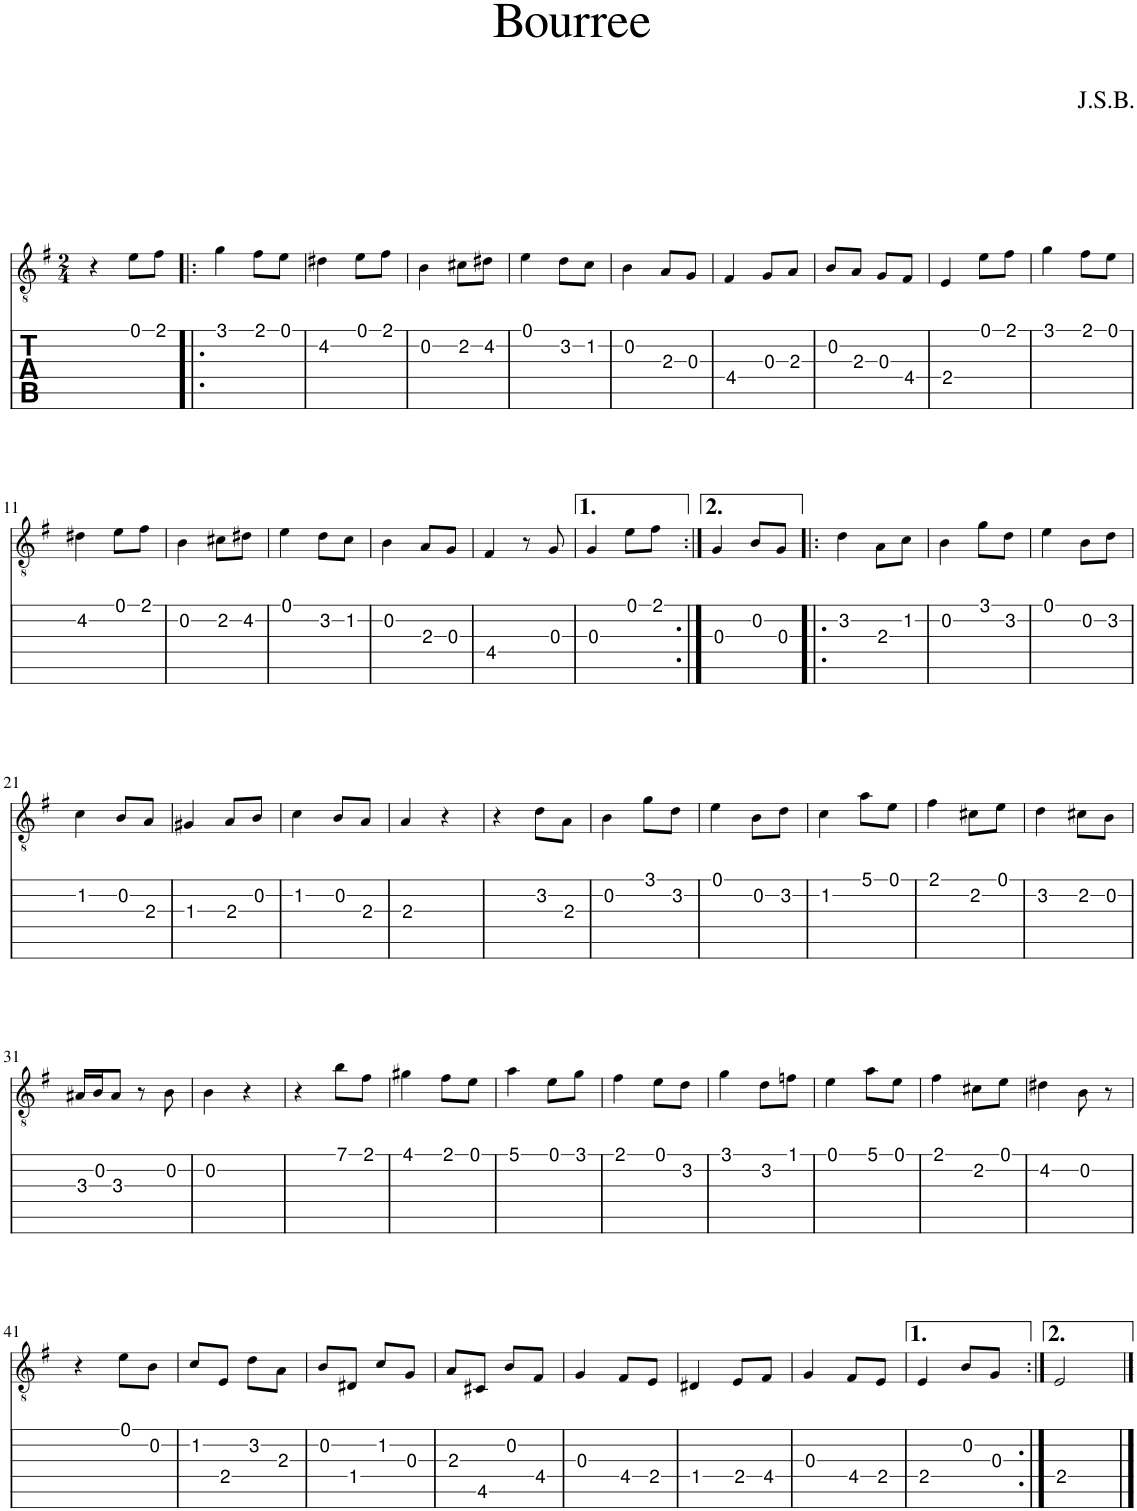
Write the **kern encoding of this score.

**kern	**kern
*part1	*part1
*staff2	*staff1
*I"Guitar	*
*I'Guit.	*
*stria6	*stria5
*	*clefGv2
*k[f#]	*k[f#]
*M2/4	*M2/4
=1	=1
4r	4r
8eL	8e\L
8f#J	8f#\J
=2!|:	=2!|:
4g	4g\
8f#L	8f#\L
8eJ	8e\J
=3	=3
4d#X	4d#X\
8eL	8e\L
8f#J	8f#\J
=4	=4
4B	4B\
8c#XL	8c#X\L
8d#XJ	8d#X\J
=5	=5
4e	4e\
8dnL	8d\L
8cnJ	8c\J
=6	=6
4B	4B\
8AL	8A/L
8GJ	8G/J
=7	=7
4F#	4F#/
8GL	8G/L
8AJ	8A/J
=8	=8
8BL	8B/L
8AJ	8A/J
8GL	8G/L
8F#J	8F#/J
=9	=9
4E	4E/
8eL	8e\L
8f#J	8f#\J
=10	=10
4g	4g\
8f#L	8f#\L
8eJ	8e\J
!!LO:LB:g=z
=11	=11
4d#X	4d#X\
8eL	8e\L
8f#J	8f#\J
=12	=12
4B	4B\
8c#XL	8c#X\L
8d#XJ	8d#X\J
=13	=13
4e	4e\
8dnL	8d\L
8cnJ	8c\J
=14	=14
4B	4B\
8AL	8A/L
8GJ	8G/J
=15	=15
4F#	4F#/
8r	8r
8G	8G/
=16	=16
4G	4G/
8eL	8e\L
8f#J	8f#\J
=17:|!	=17:|!
4G	4G/
8BL	8B/L
8GJ	8G/J
=18!|:	=18!|:
4d	4d\
8AL	8A\L
8cJ	8c\J
=19	=19
4B	4B\
8gL	8g\L
8dJ	8d\J
=20	=20
4e	4e\
8BL	8B\L
8dJ	8d\J
!!LO:LB:g=z
=21	=21
4c	4c\
8BL	8B/L
8AJ	8A/J
=22	=22
4G#	4G#X/
8AL	8A/L
8BJ	8B/J
=23	=23
4c	4c\
8BL	8B/L
8AJ	8A/J
=24	=24
4A	4A/
4r	4r
=25	=25
4r	4r
8dL	8d\L
8AJ	8A\J
=26	=26
4B	4B\
8gL	8g\L
8dJ	8d\J
=27	=27
4e	4e\
8BL	8B\L
8dJ	8d\J
=28	=28
4c	4c\
8aL	8a\L
8eJ	8e\J
=29	=29
4f#	4f#\
8c#L	8c#X\L
8eJ	8e\J
=30	=30
4d	4d\
8c#L	8c#X\L
8BJ	8B\J
!!LO:LB:g=z
=31	=31
16A#LL	16A#X/LL
16BJ	16B/J
8A#J	8A#/J
8r	8r
8B	8B\
=32	=32
4B	4B\
4r	4r
=33	=33
4r	4r
8bL	8b\L
8f#J	8f#\J
=34	=34
4g#	4g#X\
8f#L	8f#\L
8eJ	8e\J
=35	=35
4a	4a\
8eL	8e\L
8gJ	8g\J
=36	=36
4f#	4f#\
8eL	8e\L
8dJ	8d\J
=37	=37
4g	4g\
8dL	8d\L
8fJ	8fn\J
=38	=38
4e	4e\
8aL	8a\L
8eJ	8e\J
=39	=39
4f#	4f#\
8c#L	8c#X\L
8eJ	8e\J
=40	=40
4d#	4d#X\
8B	8B\
8r	8r
!!LO:LB:g=z
=41	=41
4r	4r
8eL	8e\L
8BJ	8B\J
=42	=42
8cL	8c/L
8EJ	8E/J
8dL	8d\L
8AJ	8A\J
=43	=43
8BL	8B/L
8D#J	8D#X/J
8cL	8c/L
8GJ	8G/J
=44	=44
8AL	8A/L
8C#J	8C#X/J
8BL	8B/L
8F#J	8F#/J
=45	=45
4G	4G/
8F#L	8F#/L
8EJ	8E/J
=46	=46
4D#	4D#X/
8EL	8E/L
8F#J	8F#/J
=47	=47
4G	4G/
8F#L	8F#/L
8EJ	8E/J
=48	=48
4E	4E/
8BL	8B/L
8GJ	8G/J
=49:|!	=49:|!
2E	2E/
==	==
*-	*-
